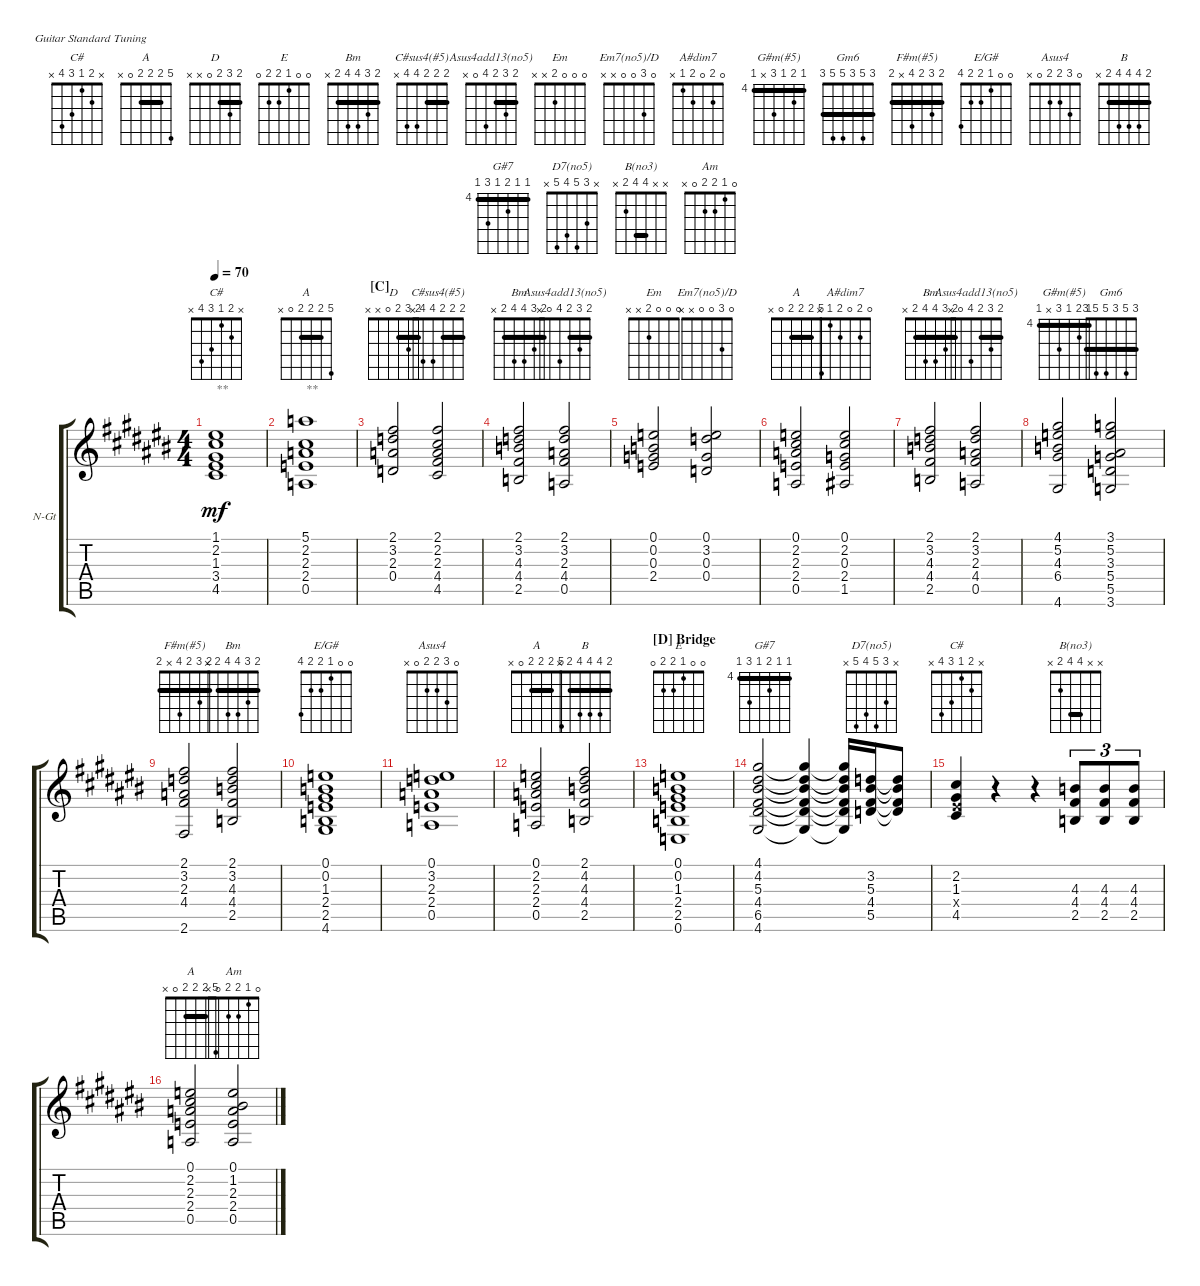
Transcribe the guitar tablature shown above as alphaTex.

\defaultSystemsLayout 4
\bracketExtendMode groupsimilarinstruments
\firstSystemTrackNameOrientation horizontal
\otherSystemsTrackNameOrientation horizontal
\chordDiagramsInScore
\track ("Nylon Guitar" "N-Gt") {instrument acousticguitarnylon}
\staff {score tabs}
\tuning (E4 B3 G3 D3 A2 E2)
\chord ("C#" 1 2 1 3 4 x) {barre 1}
\chord ("A" 0 2 2 2 0 x)
\chord ("D" 2 3 2 0 x x) {barre 2}
\chord ("E" 0 0 1 2 2 0)
\chord ("C#" x 2 1 3 4 x)
\chord ("Bm" 2 3 4 4 2 x) {barre 2}
\chord ("A" 5 2 2 2 0 x) {barre (2 2)}
\chord ("C#sus4(#5)" 2 2 2 4 4 x) {barre (2 2)}
\chord ("Asus4add13(no5)" 2 3 2 4 0 x) {barre 2}
\chord ("Em" 0 0 0 2 x x)
\chord ("Em7(no5)/D" 0 3 0 0 x x)
\chord ("A#dim7" 0 2 0 2 1 x)
\chord ("G#m(#5)" 4 5 4 6 x 4) {firstfret 4 barre (4 4)}
\chord ("Gm6" 3 5 3 5 5 3) {barre (3 3)}
\chord ("F#m(#5)" 2 3 2 4 x 2) {barre (2 2)}
\chord ("E/G#" 0 0 1 2 2 4)
\chord ("Asus4" 0 3 2 2 0 x)
\chord ("B" 2 4 4 4 2 x) {barre 2}
\chord ("G#7" 4 4 5 4 6 4) {firstfret 4 barre (4 4 4)}
\chord ("D7(no5)" x 3 5 4 5 x)
\chord ("B(no3)" x x 4 4 2 x) {barre 4}
\chord ("Am" 0 1 2 2 0 x)
\ts (4 4)
\tempo 70
\clef g2
\ks c#
(4.5 3.4 1.3 2.2 1.1).1{ch "C#" txt "**" dy mf} |
(0.5 2.4 2.3 2.2 5.1).1{ch "A" txt "**"} |
\section ("C" "")
\scale
0.333333 (0.4 2.3 3.2 2.1).2{ch "D"} (4.5 4.4 2.3 2.2 2.1).2{ch "C#sus4(#5)"} |
\scale
0.412356 (2.5 4.4 4.3 3.2 2.1).2{ch "Bm"} (0.5 4.4 2.3 3.2 2.1).2{ch "Asus4add13(no5)"} |
\scale
0.25431 (2.4 0.3 0.2 0.1).2{ch "Em"} (0.4 0.3 3.2 0.1).2{ch "Em7(no5)/D"} |
\scale
0.333333 (0.5 2.4 2.3 2.2 0.1).2{ch "A"} (1.5 2.4 0.3 2.2 0.1).2{ch "A#dim7"} |
\scale
0.399425 (2.5 4.4 4.3 3.2 2.1).2{ch "Bm"} (0.5 4.4 2.3 3.2 2.1).2{ch "Asus4add13(no5)"} |
\scale
0.267241 (4.6 6.4 4.3 5.2 4.1).2{ch "G#m(#5)"} (3.6 5.5 5.4 3.3 5.2 3.1).2{ch "Gm6"} |
\scale
0.333333 (2.6 4.4 2.3 3.2 2.1).2{ch "F#m(#5)"} (2.5 4.4 4.3 3.2 2.1).2{ch "Bm"} |
\scale
0.333333 (4.6 2.5 2.4 1.3 0.2 0.1).1{ch "E/G#"} |
\scale
0.333333 (0.5 2.4 2.3 3.2 0.1).1{ch "Asus4"} |
\scale
0.333333 (0.5 2.4 2.3 2.2 0.1).2{ch "A"} (2.5 4.4 4.3 4.2 2.1).2{ch "B"} |
\section ("D" "Bridge")
\scale
0.333333 (0.6 2.5 2.4 1.3 0.2 0.1).1{ch "E"} |
\scale
0.333333 (4.6 6.5 4.4 5.3 4.2 4.1).2{ch "G#7"} (4.6{t} 6.5{t} 4.4{t} 5.3{t} 4.2{t} 4.1{t}).4 (4.6{t} 6.5{t} 4.4{t} 5.3{t} 4.2{t} 4.1{t}).16 (5.5 4.4 5.3 3.2).16{ch "D7(no5)"} (5.5{t} 4.4{t} 5.3{t} 3.2{t}).8 |
\scale
0.333333 (4.5 3.4{x} 1.3 2.2).4{ch "C#"} r.4 r.4 (2.5 4.4 4.3).8{tu (3 2) ch "B(no3)"} (2.5 4.4 4.3).8{tu (3 2)} (2.5 4.4 4.3).8{tu (3 2)} |
\scale
0.333333 (0.5 2.4 2.3 2.2 0.1).2{ch "A"} (0.5 2.4 2.3 1.2 0.1).2{ch "Am"}
